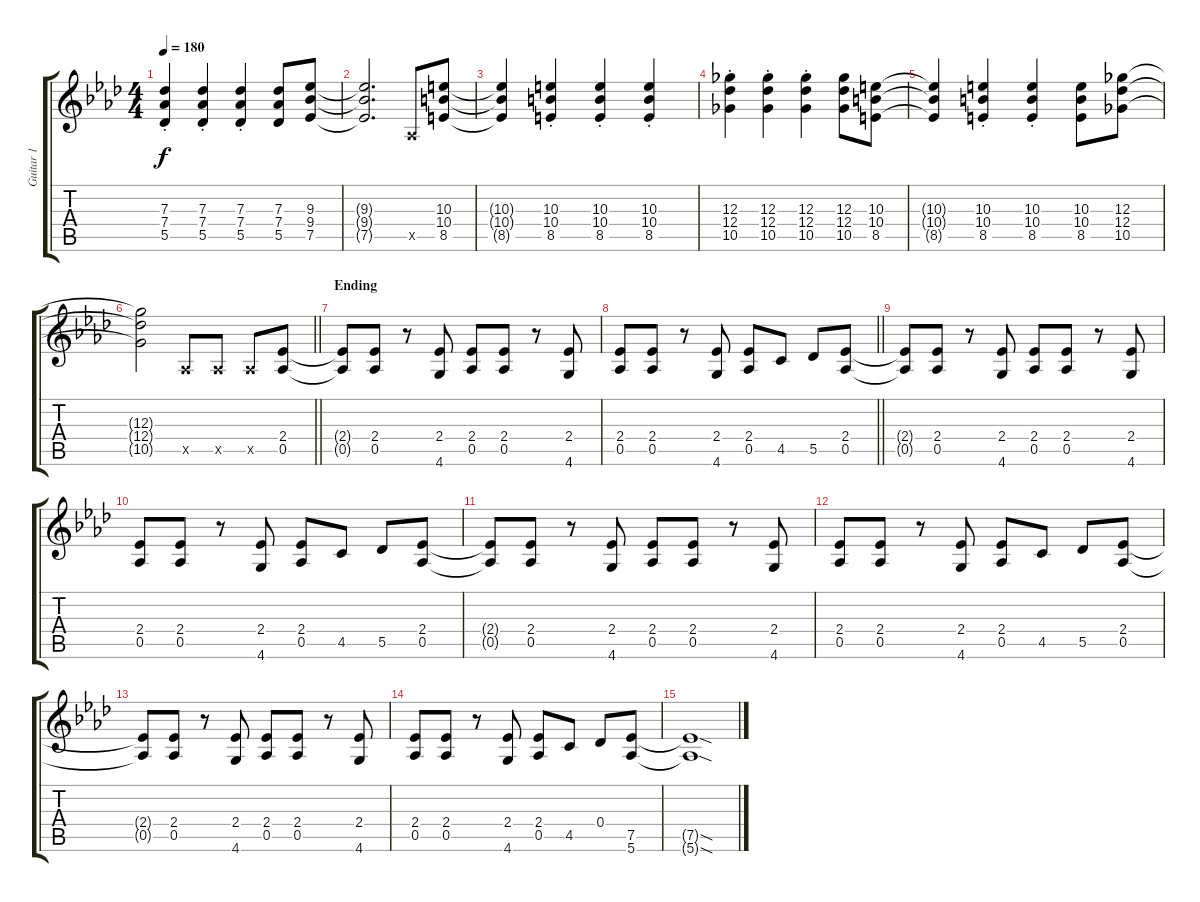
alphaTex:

\track ("Guitar 1" "Guitar 1") {instrument overdrivenguitar}
\staff {score tabs}
\tuning (Eb4 Bb3 Gb3 Db3 Ab2 Eb2) {hide}
\ts (4 4)
\tempo 180
\clef g2
\ks ab
(7.3{st} 7.4{st} 5.5{st}).4{dy f} (7.3{st} 7.4{st} 5.5{st}).4 (7.3{st} 7.4{st} 5.5{st}).4 (7.3 7.4 5.5).8 (9.3 9.4 7.5).8 |
(9.3{t} 9.4{t} 7.5{t}).2{d} 0.5{x}.8 (10.3 10.4 8.5).8 |
(10.3{t} 10.4{t} 8.5{t}).4 (10.3{st} 10.4{st} 8.5{st}).4 (10.3{st} 10.4{st} 8.5{st}).4 (10.3{st} 10.4{st} 8.5{st}).4 |
(12.3{st} 12.4{st} 10.5{st}).4 (12.3{st} 12.4{st} 10.5{st}).4 (12.3{st} 12.4{st} 10.5{st}).4 (12.3 12.4 10.5).8 (10.3 10.4 8.5).8 |
(10.3{t} 10.4{t} 8.5{t}).4 (10.3{st} 10.4{st} 8.5{st}).4 (10.3{st} 10.4{st} 8.5{st}).4 (10.3 10.4 8.5).8 (12.3 12.4 10.5).8 |
\barLineRight lightlight
(12.3{t} 12.4{t} 10.5{t}).2 0.5{x}.8 0.5{x}.8 0.5{x}.8 (2.4 0.5).8 |
\section ("" "Ending")
(2.4{t} 0.5{t}).8 (2.4 0.5).8 r.8 (2.4 4.6).8 (2.4 0.5).8 (2.4 0.5).8 r.8 (2.4 4.6).8 |
\barLineRight lightlight
(2.4 0.5).8 (2.4 0.5).8 r.8 (2.4 4.6).8 (2.4 0.5).8 4.5.8 5.5.8 (2.4 0.5).8 |
(2.4{t} 0.5{t}).8 (2.4 0.5).8 r.8 (2.4 4.6).8 (2.4 0.5).8 (2.4 0.5).8 r.8 (2.4 4.6).8 |
(2.4 0.5).8 (2.4 0.5).8 r.8 (2.4 4.6).8 (2.4 0.5).8 4.5.8 5.5.8 (2.4 0.5).8 |
(2.4{t} 0.5{t}).8 (2.4 0.5).8 r.8 (2.4 4.6).8 (2.4 0.5).8 (2.4 0.5).8 r.8 (2.4 4.6).8 |
(2.4 0.5).8 (2.4 0.5).8 r.8 (2.4 4.6).8 (2.4 0.5).8 4.5.8 5.5.8 (2.4 0.5).8 |
(2.4{t} 0.5{t}).8 (2.4 0.5).8 r.8 (2.4 4.6).8 (2.4 0.5).8 (2.4 0.5).8 r.8 (2.4 4.6).8 |
(2.4 0.5).8 (2.4 0.5).8 r.8 (2.4 4.6).8 (2.4 0.5).8 4.5.8 0.4.8 (7.5 5.6).8 |
(7.5{sod t} 5.6{sod t}).1
